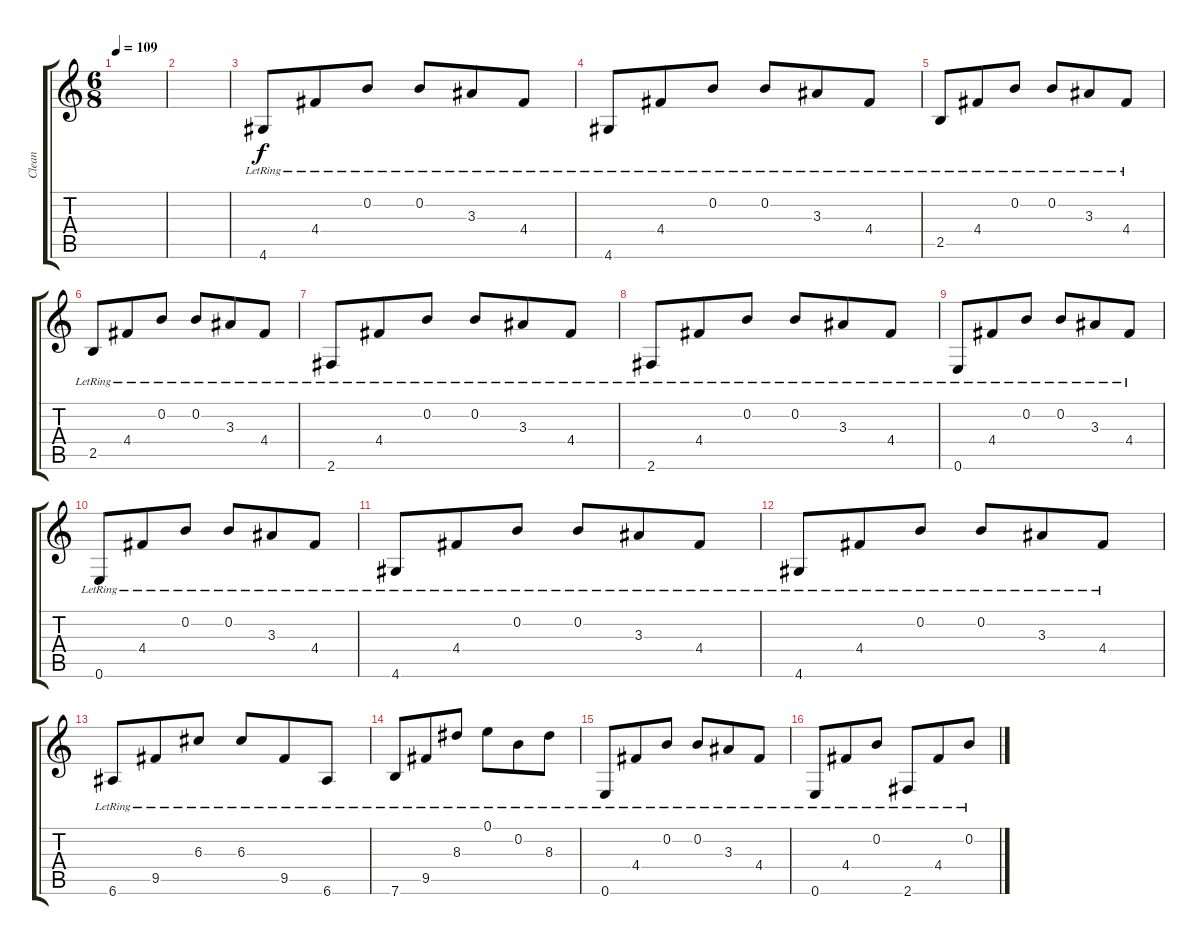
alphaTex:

\track ("Clean" "Clean") {instrument acousticguitarsteel}
\staff {score tabs}
\tuning (E4 B3 G3 D3 A2 E2) {hide}
\ts (6 8)
\tempo 109
\clef g2
\ks c
|
|
4.6{lr}.8 4.4{lr}.8 0.2{lr}.8 0.2{lr}.8 3.3{lr}.8 4.4{lr}.8 |
4.6{lr}.8 4.4{lr}.8 0.2{lr}.8 0.2{lr}.8 3.3{lr}.8 4.4{lr}.8 |
2.5{lr}.8 4.4{lr}.8 0.2{lr}.8 0.2{lr}.8 3.3{lr}.8 4.4{lr}.8 |
2.5{lr}.8 4.4{lr}.8 0.2{lr}.8 0.2{lr}.8 3.3{lr}.8 4.4{lr}.8 |
2.6{lr}.8 4.4{lr}.8 0.2{lr}.8 0.2{lr}.8 3.3{lr}.8 4.4{lr}.8 |
2.6{lr}.8 4.4{lr}.8 0.2{lr}.8 0.2{lr}.8 3.3{lr}.8 4.4{lr}.8 |
0.6{lr}.8 4.4{lr}.8 0.2{lr}.8 0.2{lr}.8 3.3{lr}.8 4.4{lr}.8 |
0.6{lr}.8 4.4{lr}.8 0.2{lr}.8 0.2{lr}.8 3.3{lr}.8 4.4{lr}.8 |
4.6{lr}.8 4.4{lr}.8 0.2{lr}.8 0.2{lr}.8 3.3{lr}.8 4.4{lr}.8 |
4.6{lr}.8 4.4{lr}.8 0.2{lr}.8 0.2{lr}.8 3.3{lr}.8 4.4{lr}.8 |
6.6{lr}.8 9.5{lr}.8 6.3{lr}.8 6.3{lr}.8 9.5{lr}.8 6.6{lr}.8 |
7.6{lr}.8 9.5{lr}.8 8.3{lr}.8 0.1{lr}.8 0.2{lr}.8 8.3{lr}.8 |
0.6{lr}.8 4.4{lr}.8 0.2{lr}.8 0.2{lr}.8 3.3{lr}.8 4.4{lr}.8 |
0.6{lr}.8 4.4{lr}.8 0.2{lr}.8 2.6{lr}.8 4.4{lr}.8 0.2{lr}.8
